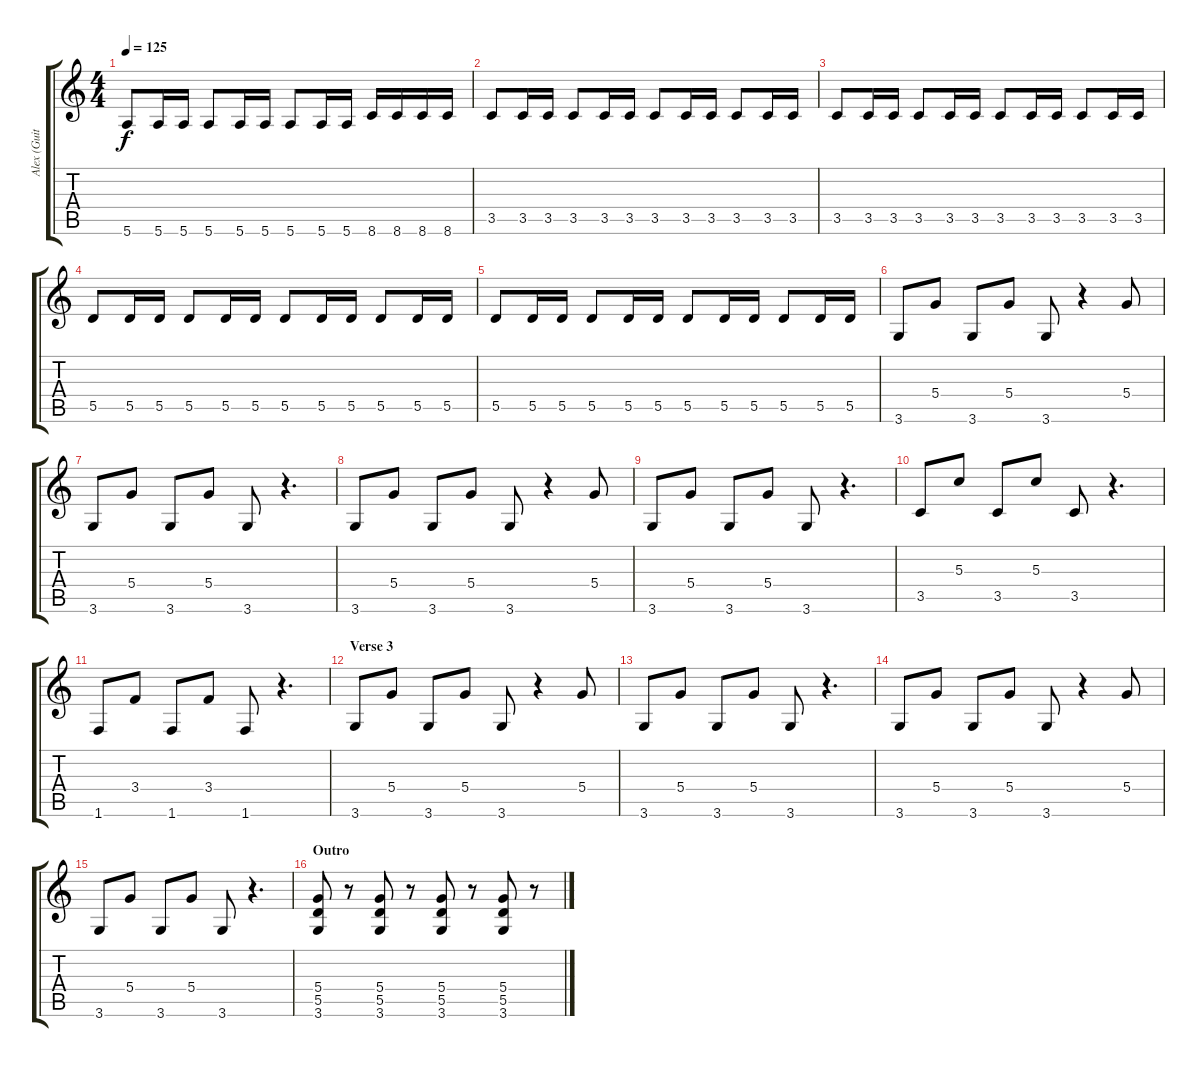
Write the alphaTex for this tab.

\track ("Alex (Guitar 1)" "Alex (Guit") {instrument distortionguitar}
\staff {score tabs}
\tuning (E4 B3 G3 D3 A2 E2) {hide}
\ts (4 4)
\tempo 125
\clef g2
\ks c
5.6.8{dy f} 5.6.16 5.6.16 5.6.8 5.6.16 5.6.16 5.6.8 5.6.16 5.6.16 8.6.16 8.6.16 8.6.16 8.6.16 |
3.5.8 3.5.16 3.5.16 3.5.8 3.5.16 3.5.16 3.5.8 3.5.16 3.5.16 3.5.8 3.5.16 3.5.16 |
3.5.8 3.5.16 3.5.16 3.5.8 3.5.16 3.5.16 3.5.8 3.5.16 3.5.16 3.5.8 3.5.16 3.5.16 |
5.5.8 5.5.16 5.5.16 5.5.8 5.5.16 5.5.16 5.5.8 5.5.16 5.5.16 5.5.8 5.5.16 5.5.16 |
5.5.8 5.5.16 5.5.16 5.5.8 5.5.16 5.5.16 5.5.8 5.5.16 5.5.16 5.5.8 5.5.16 5.5.16 |
3.6.8 5.4.8 3.6.8 5.4.8 3.6.8 r.4 5.4.8 |
3.6.8 5.4.8 3.6.8 5.4.8 3.6.8 r.4{d} |
3.6.8 5.4.8 3.6.8 5.4.8 3.6.8 r.4 5.4.8 |
3.6.8 5.4.8 3.6.8 5.4.8 3.6.8 r.4{d} |
3.5.8 5.3.8 3.5.8 5.3.8 3.5.8 r.4{d} |
1.6.8 3.4.8 1.6.8 3.4.8 1.6.8 r.4{d} |
\section ("" "Verse 3")
3.6.8 5.4.8 3.6.8 5.4.8 3.6.8 r.4 5.4.8 |
3.6.8 5.4.8 3.6.8 5.4.8 3.6.8 r.4{d} |
3.6.8 5.4.8 3.6.8 5.4.8 3.6.8 r.4 5.4.8 |
3.6.8 5.4.8 3.6.8 5.4.8 3.6.8 r.4{d} |
\section ("" "Outro")
(5.4 5.5 3.6).8 r.8 (5.4 5.5 3.6).8 r.8 (5.4 5.5 3.6).8 r.8 (5.4 5.5 3.6).8 r.8
